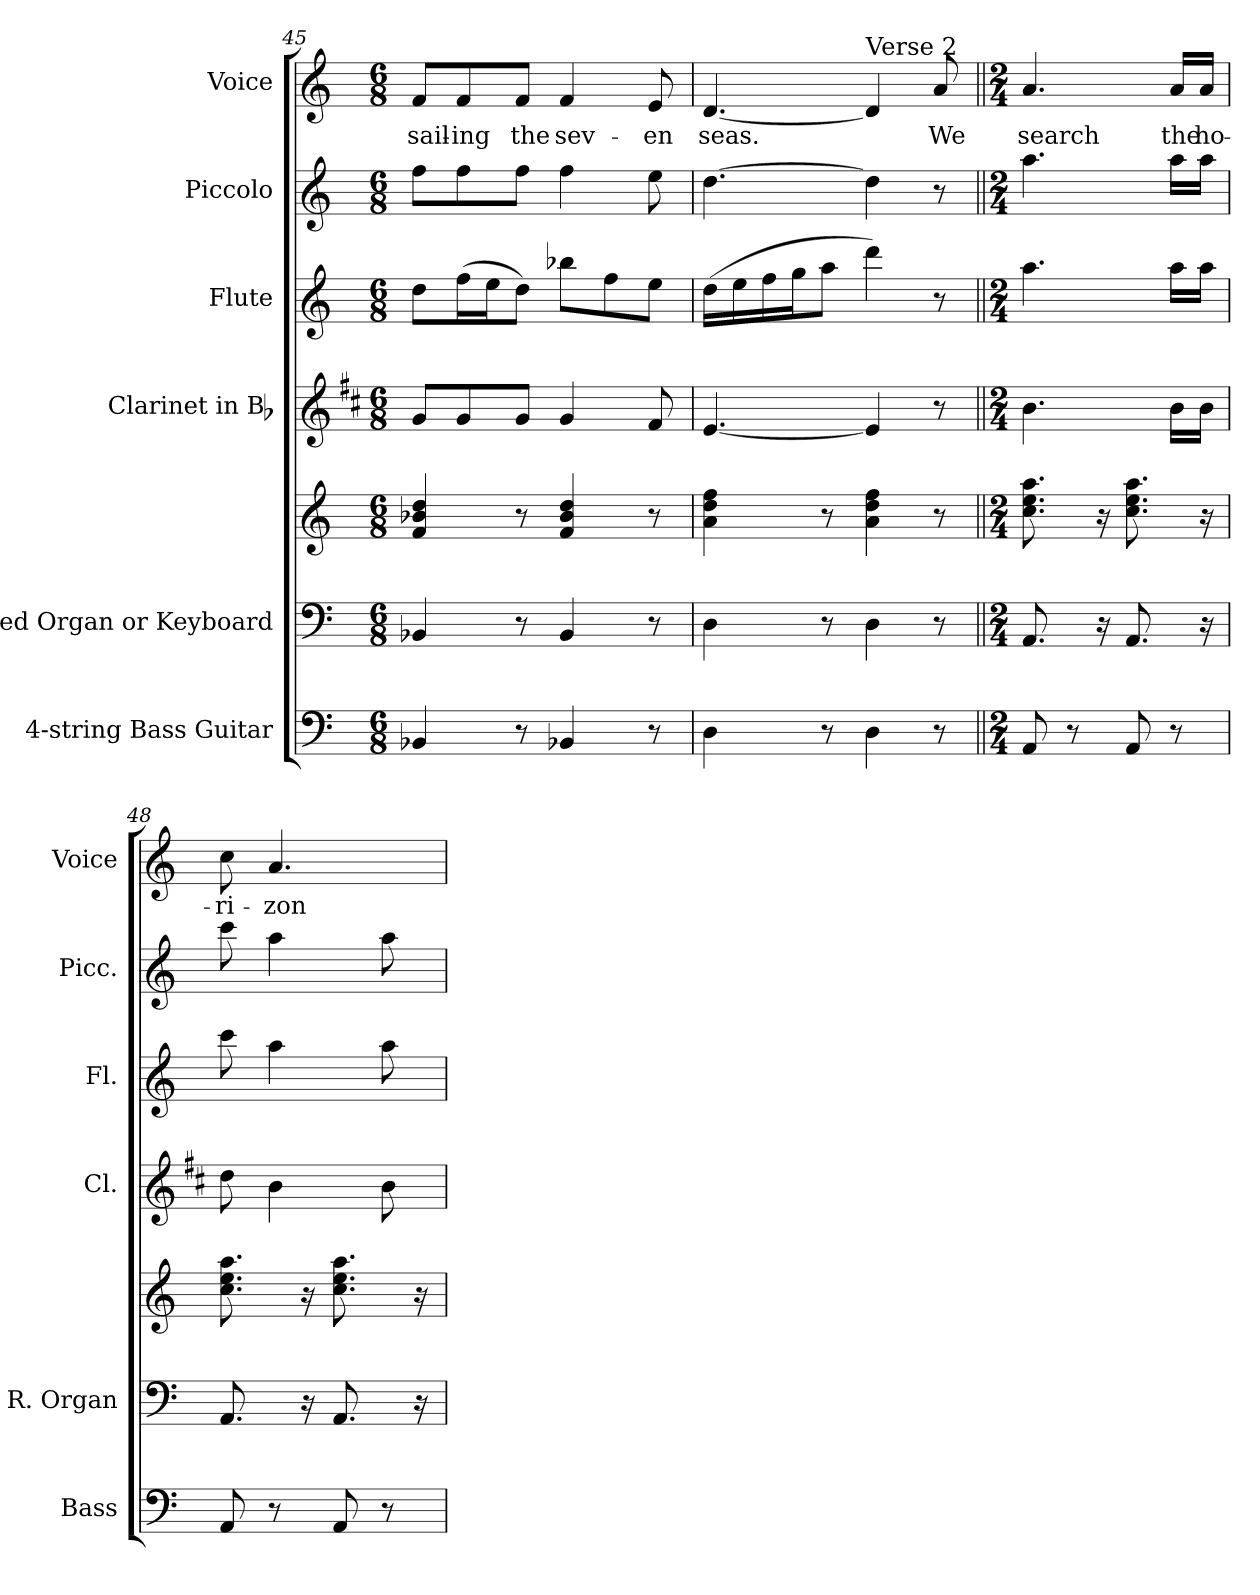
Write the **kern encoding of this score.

**kern	**kern	**kern	**kern	**kern	**kern	**kern	**text
*part6	*part5	*part5	*part4	*part3	*part2	*part1	*part1
*staff7	*staff6	*staff5	*staff4	*staff3	*staff2	*staff1	*staff1
*I"4-string Bass Guitar	*I"Reed Organ or Keyboard	*	*I"Clarinet in Bb	*I"Flute	*I"Piccolo	*I"Voice	*
*I'Bass	*I'R. Organ	*	*I'Cl.	*I'Fl.	*I'Picc.	*I'Voice	*
*clefF4	*clefF4	*clefG2	*clefG2	*clefG2	*clefG2	*clefG2	*
*ITrd7c12	*	*	*ITrd1c2	*	*ITrd-7c-12	*	*
*k[]	*k[]	*k[]	*k[]	*k[]	*k[]	*k[]	*
*C:	*C:	*C:	*C:	*C:	*C:	*C:	*
*M6/8	*M6/8	*M6/8	*M6/8	*M6/8	*M6/8	*M6/8	*
=45	=45	=45	=45	=45	=45	=45	=45
!	!	!	!	!	!	!	!LO:LY:b:color=#000000
4BBB-Xi/	4BB-Xi/	4fi/ 4b-Xi 4ddi	8fi/L	8ddi\L	8fffi\L	8fi/L	sail-
!	!	!	!	!	!	!	!LO:LY:b:color=#000000
.	.	.	8fi/	(16ffi\L	8fffi\	8fi/	-ing
.	.	.	.	16eei\J	.	.	.
!	!	!	!	!	!	!	!LO:LY:b:color=#000000
8r	8r	8r	8fi/J	8ddi\J)	8fffi\J	8fi/J	the
!	!	!	!	!	!	!	!LO:LY:b:color=#000000
4BBB-Xi/	4BB-i/	4fi/ 4b-i 4ddi	4fi/	8bb-Xi\L	4fffi\	4fi/	sev-
.	.	.	.	8ffi\	.	.	.
!	!	!	!	!	!	!	!LO:LY:b:color=#000000
8r	8r	8r	8ei/	8eei\J	8eeei\	8ei/	-en
=46	=46	=46	=46	=46	=46	=46	=46
!	!	!	!	!	!	!	!LO:LY:b:color=#000000
4DDi\	4Di\	4ai\ 4ddi 4ffi	[4.di/	(16ddi\LL	[4.dddi\	[4.di/	seas.
.	.	.	.	16eei\	.	.	.
.	.	.	.	16ffi\	.	.	.
.	.	.	.	16ggi\J	.	.	.
8r	8r	8r	.	8aai\J	.	.	.
!	!	!	!	!	!	!LO:TX:a:t=Verse 2	!
4DDi\	4Di\	4ai\ 4ddi 4ffi	4di/]	4dddi\)	4dddi\]	4di/]	.
!	!	!	!	!	!	!	!LO:LY:b:color=#000000
8r	8r	8r	8r	8r	8r	8ai/	We
=47||	=47||	=47||	=47||	=47||	=47||	=47||	=47||
*M2/4	*M2/4	*M2/4	*M2/4	*M2/4	*M2/4	*M2/4	*
*MM96	*	*	*	*	*	*MM96	*
!	!	!	!	!	!	!	!LO:LY:b:color=#000000
8AAAi/	8.AAi/	8.cci\ 8.eei 8.aai	4.ai\	4.aai\	4.aaai\	4.ai/	search
8r	.	.	.	.	.	.	.
.	16r	16r	.	.	.	.	.
8AAAi/	8.AAi/	8.cci\ 8.eei 8.aai	.	.	.	.	.
!	!	!	!	!	!	!	!LO:LY:b:color=#000000
8r	.	.	16ai\LL	16aai\LL	16aaai\LL	16ai/LL	the
!	!	!	!	!	!	!	!LO:LY:b:color=#000000
.	16r	16r	16ai\JJ	16aai\JJ	16aaai\JJ	16ai/JJ	ho-
=48	=48	=48	=48	=48	=48	=48	=48
!	!	!	!	!	!	!	!LO:LY:b:color=#000000
8AAAi/	8.AAi/	8.cci\ 8.eei 8.aai	8cci\	8ccci\	8cccci\	8cci\	-ri-
!	!	!	!	!	!	!	!LO:LY:b:color=#000000
8r	.	.	4ai\	4aai\	4aaai\	4.ai/	-zon
.	16r	16r	.	.	.	.	.
8AAAi/	8.AAi/	8.cci\ 8.eei 8.aai	.	.	.	.	.
8r	.	.	8ai\	8aai\	8aaai\	.	.
.	16r	16r	.	.	.	.	.
=	=	=	=	=	=	=	=
*-	*-	*-	*-	*-	*-	*-	*-
